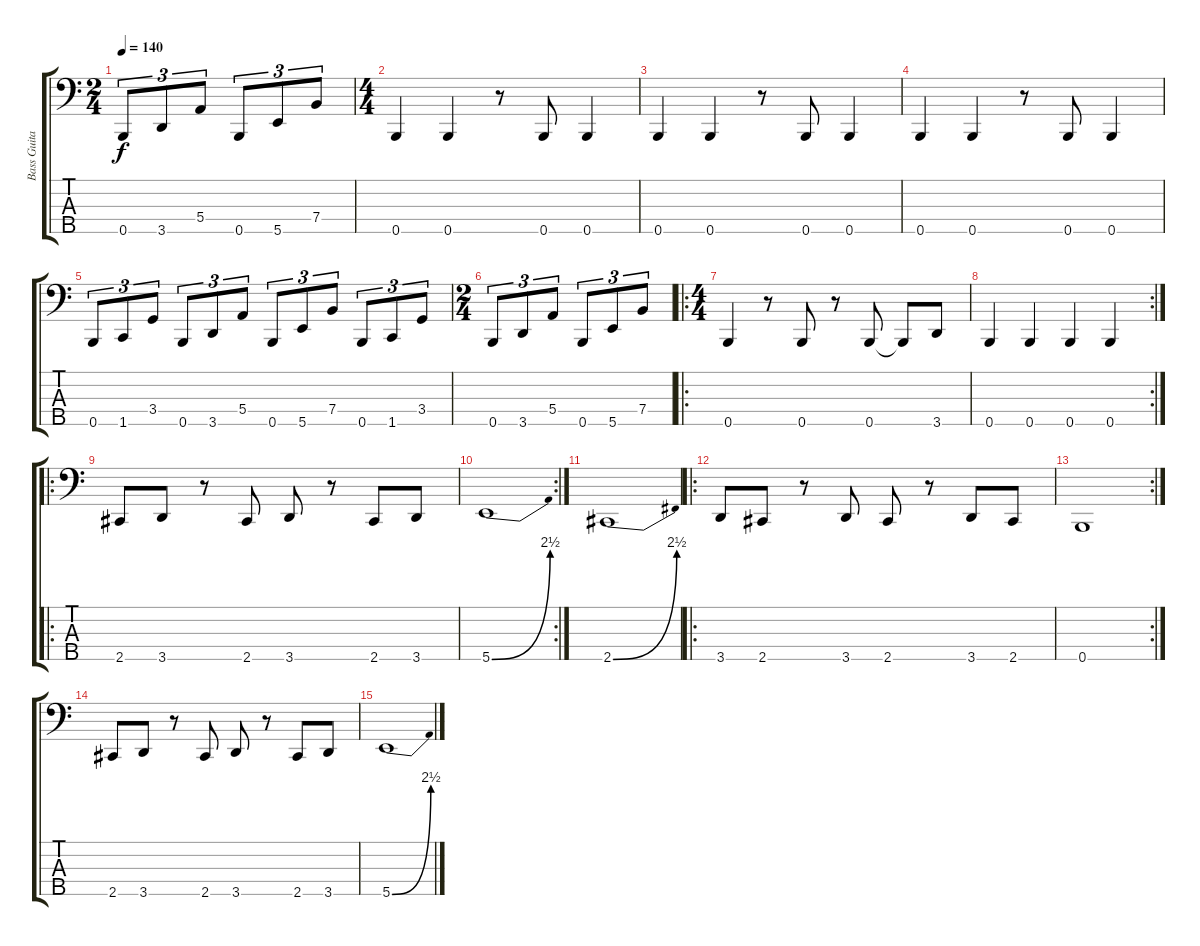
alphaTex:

\track ("Bass Guitar" "Bass Guita") {instrument electricbassfinger}
\staff {score tabs}
\tuning (G2 D2 A1 E1 B0) {hide}
\ts (2 4)
\tempo 140
\clef f4
\ks c
0.5.8{tu (3 2) dy f} 3.5.8{tu (3 2)} 5.4.8{tu (3 2)} 0.5.8{tu (3 2)} 5.5.8{tu (3 2)} 7.4.8{tu (3 2)} |
\ts (4 4)
0.5.4 0.5.4 r.8 0.5.8 0.5.4 |
0.5.4 0.5.4 r.8 0.5.8 0.5.4 |
0.5.4 0.5.4 r.8 0.5.8 0.5.4 |
0.5.8{tu (3 2)} 1.5.8{tu (3 2)} 3.4.8{tu (3 2)} 0.5.8{tu (3 2)} 3.5.8{tu (3 2)} 5.4.8{tu (3 2)} 0.5.8{tu (3 2)} 5.5.8{tu (3 2)} 7.4.8{tu (3 2)} 0.5.8{tu (3 2)} 1.5.8{tu (3 2)} 3.4.8{tu (3 2)} |
\ts (2 4)
0.5.8{tu (3 2)} 3.5.8{tu (3 2)} 5.4.8{tu (3 2)} 0.5.8{tu (3 2)} 5.5.8{tu (3 2)} 7.4.8{tu (3 2)} |
\ro
\ts (4 4)
0.5.4 r.8 0.5.8 r.8 0.5.8 0.5{t}.8 3.5.8 |
\rc 2
0.5.4 0.5.4 0.5.4 0.5.4 |
\ro
2.5.8 3.5.8 r.8 2.5.8 3.5.8 r.8 2.5.8 3.5.8 |
\rc 2
5.5{be (bend 0 0 60 10)}.1 |
2.5{be (bend 0 0 60 10)}.1 |
\ro
3.5.8 2.5.8 r.8 3.5.8 2.5.8 r.8 3.5.8 2.5.8 |
\rc 2
0.5.1 |
2.5.8 3.5.8 r.8 2.5.8 3.5.8 r.8 2.5.8 3.5.8 |
5.5{be (bend 0 0 60 10)}.1
